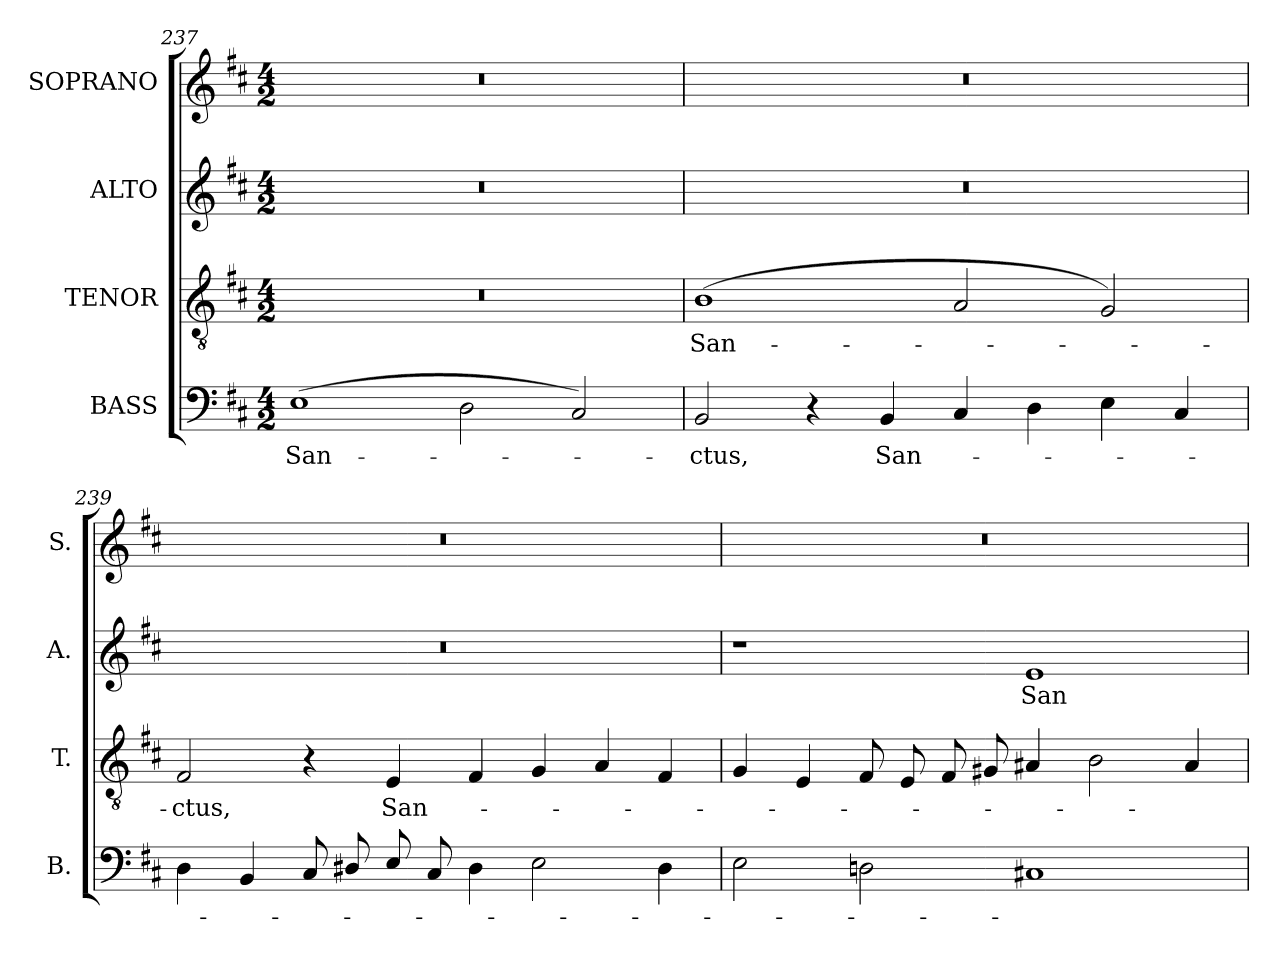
**kern	**text	**kern	**text	**kern	**text	**kern
*part4	*part4	*part3	*part3	*part2	*part2	*part1
*staff4	*staff4	*staff3	*staff3	*staff2	*staff2	*staff1
*I"BASS	*	*I"TENOR	*	*I"ALTO	*	*I"SOPRANO
*I'B.	*	*I'T.	*	*I'A.	*	*I'S.
!!LO:LB:g=z
*clefF4	*	*clefGv2	*	*clefG2	*	*clefG2
*	*	*ITrd7c12	*	*	*	*
*k[f#c#]	*	*k[f#c#]	*	*k[f#c#]	*	*k[f#c#]
*D:	*	*D:	*	*D:	*	*D:
*M4/2	*	*M4/2	*	*M4/2	*	*M4/2
*MM168	*	*MM168	*	*MM168	*	*MM168
=237	=237	=237	=237	=237	=237	=237
!	!LO:LY:b:color=#000000	!LO:N:vis=1	!	!LO:N:vis=1	!	!LO:N:vis=1
(1Ei	San-	0r	.	0r	.	0r
2Di\	.	.	.	.	.	.
2C#i/)	.	.	.	.	.	.
=238	=238	=238	=238	=238	=238	=238
!	!LO:LY:b:color=#000000	!	!	!	!	!
!	!	!	!LO:LY:b:color=#000000	!LO:N:vis=1	!	!LO:N:vis=1
2BBi/	-ctus,	(1BBi	San-	0r	.	0r
4r	.	.	.	.	.	.
!	!LO:LY:b:color=#000000	!	!	!	!	!
4BBi/	San-	.	.	.	.	.
4C#i/	.	2AAi/	.	.	.	.
4Di\	.	.	.	.	.	.
4Ei\	.	2GGi/)	.	.	.	.
4C#i/	.	.	.	.	.	.
=239	=239	=239	=239	=239	=239	=239
!	!	!	!LO:LY:b:color=#000000	!LO:N:vis=1	!	!LO:N:vis=1
4Di\	.	2FF#i/	-ctus,	0r	.	0r
4BBi/	.	.	.	.	.	.
8C#i/	.	4r	.	.	.	.
8D#Xi/	.	.	.	.	.	.
!	!	!	!LO:LY:b:color=#000000	!	!	!
8Ei/	.	4EEi/	San-	.	.	.
8C#i/	.	.	.	.	.	.
4D#i\	.	4FF#i/	.	.	.	.
2Ei\	.	4GGi/	.	.	.	.
.	.	4AAi/	.	.	.	.
4D#i\	.	4FF#i/	.	.	.	.
=240	=240	=240	=240	=240	=240	=240
!	!	!	!	!	!	!LO:N:vis=1
2Ei\	.	4GGi/	.	1r	.	0r
.	.	4EEi/	.	.	.	.
2Dni\	.	8FF#i/	.	.	.	.
.	.	8EEi/	.	.	.	.
.	.	8FF#i/	.	.	.	.
.	.	8GG#Xi/	.	.	.	.
!	!	!	!	!	!LO:LY:b:color=#000000	!
1C#Xi	.	4AA#Xi/	.	1ei	San-	.
.	.	2BBi\	.	.	.	.
.	.	4AA#i/	.	.	.	.
=	=	=	=	=	=	=
*-	*-	*-	*-	*-	*-	*-
